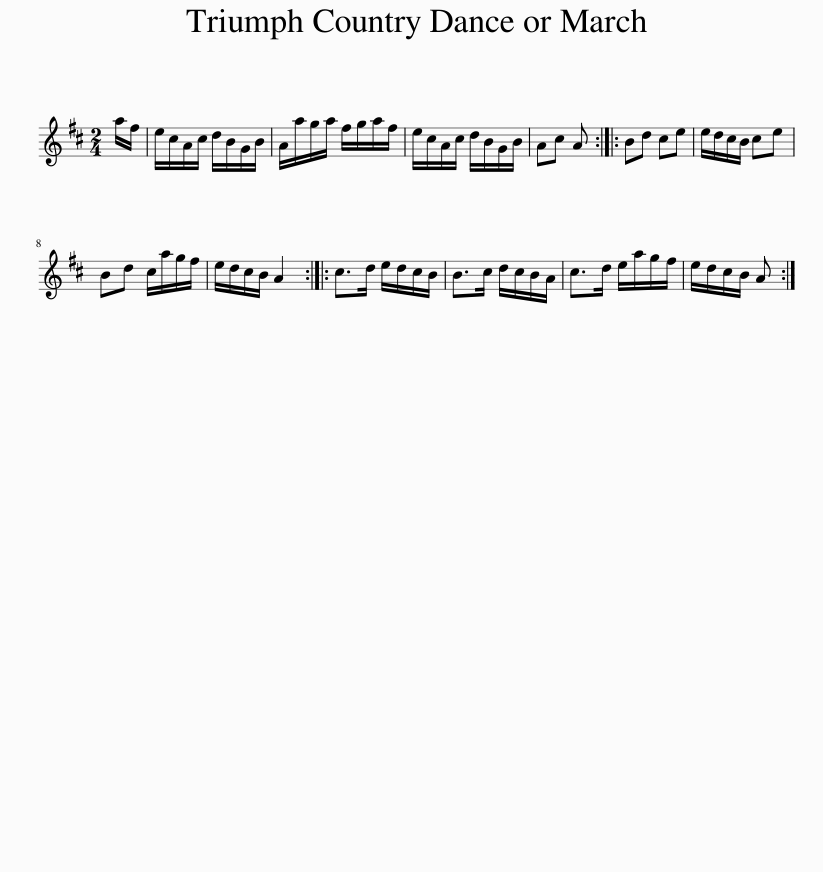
X:1
L:1/8
M:2/4
I:linebreak $
K:D
V:1 treble
V:1
 a/f/ | e/c/A/c/ d/B/G/B/ | A/a/g/a/ f/g/a/f/ | e/c/A/c/ d/B/G/B/ | Ac A :: %5
 Bd ce | e/d/c/B/ ce |$ Bd c/a/g/f/ | e/d/c/B/ A2 :: c>d e/d/c/B/ | %10
 B>c d/c/B/A/ | c>d e/a/g/f/ | e/d/c/B/ A :| %13
